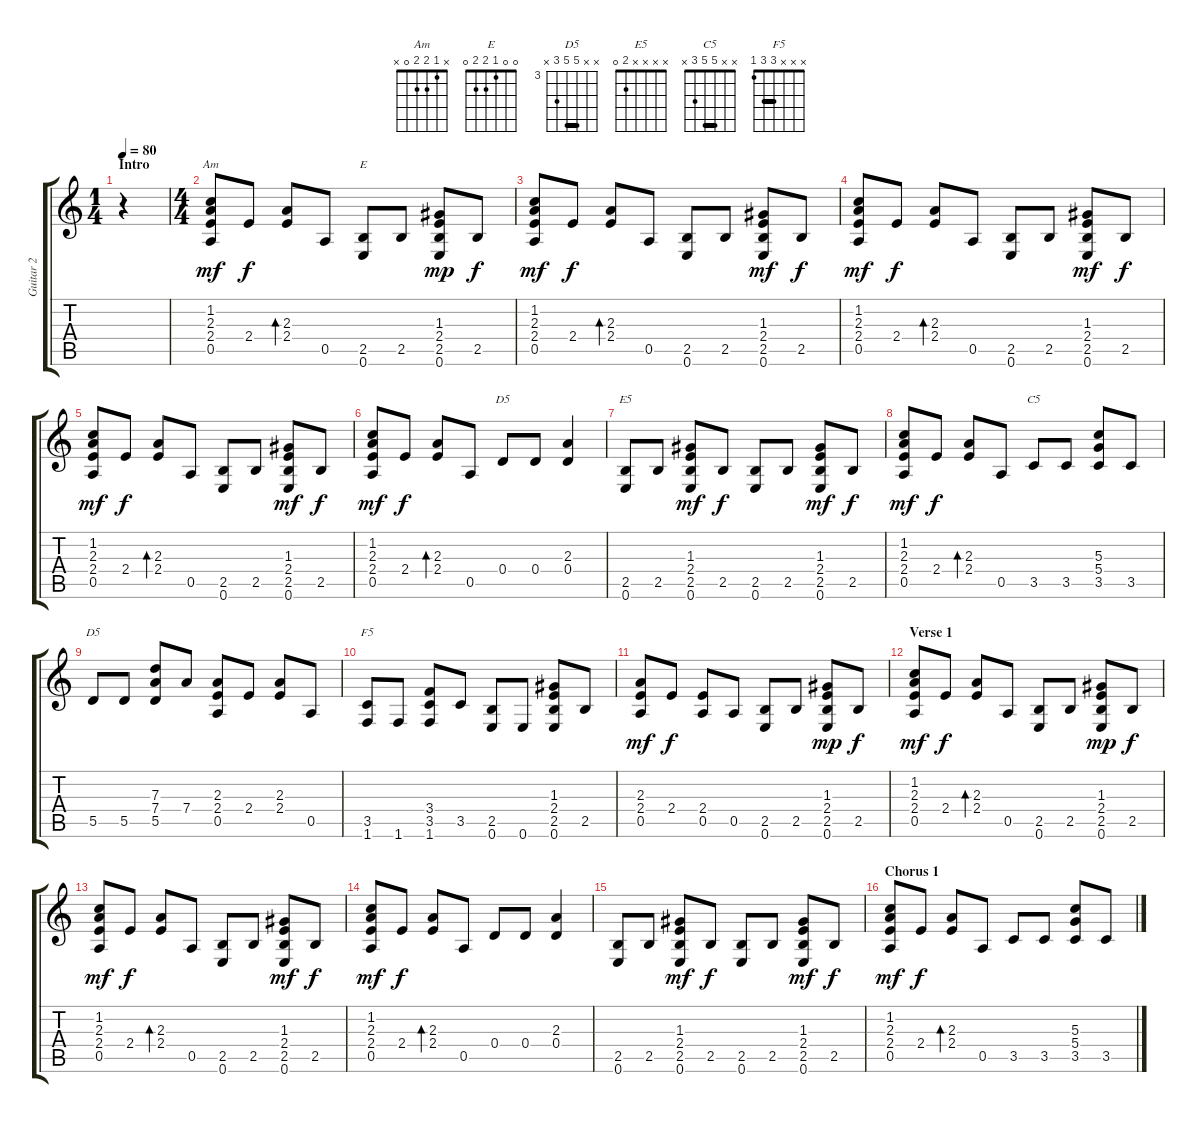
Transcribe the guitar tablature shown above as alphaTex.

\track ("Guitar 2" "Guitar 2") {instrument electricguitarmuted}
\staff {score tabs}
\tuning (E4 B3 G3 D3 A2 E2) {hide}
\chord ("Am" x 1 2 2 0 x)
\chord ("E" 0 0 1 2 2 0)
\chord ("D5" x x 2 0 x x)
\chord ("E5" x x x x 2 0)
\chord ("C5" x x 5 5 3 x) {barre 5}
\chord ("D5" x x 7 7 5 x) {firstfret 3 barre 7}
\chord ("F5" x x x 3 3 1) {barre 3}
\ts (1 4)
\section ("" "Intro")
\tempo 80
\clef g2
\ks c
r.4{dy mf instrument electricguitarmuted} |
\ts (4 4)
(1.2 2.3 2.4 0.5).8{ch "Am"} 2.4.8{dy f} (2.3 2.4).8{bd 60} 0.5.8 (2.5 0.6).8{ch "E"} 2.5.8 (1.3 2.4 2.5 0.6).8{dy mp} 2.5.8{dy f} |
(1.2 2.3 2.4 0.5).8{dy mf} 2.4.8{dy f} (2.3 2.4).8{bd 60} 0.5.8 (2.5 0.6).8 2.5.8 (1.3 2.4 2.5 0.6).8{dy mf} 2.5.8{dy f} |
(1.2 2.3 2.4 0.5).8{dy mf} 2.4.8{dy f} (2.3 2.4).8{bd 60} 0.5.8 (2.5 0.6).8 2.5.8 (1.3 2.4 2.5 0.6).8{dy mf} 2.5.8{dy f} |
(1.2 2.3 2.4 0.5).8{dy mf} 2.4.8{dy f} (2.3 2.4).8{bd 60} 0.5.8 (2.5 0.6).8 2.5.8 (1.3 2.4 2.5 0.6).8{dy mf} 2.5.8{dy f} |
(1.2 2.3 2.4 0.5).8{dy mf} 2.4.8{dy f} (2.3 2.4).8{bd 60} 0.5.8 0.4.8{ch "D5"} 0.4.8 (2.3 0.4).4 |
(2.5 0.6).8{ch "E5"} 2.5.8 (1.3 2.4 2.5 0.6).8{dy mf} 2.5.8{dy f} (2.5 0.6).8 2.5.8 (1.3 2.4 2.5 0.6).8{dy mf} 2.5.8{dy f} |
(1.2 2.3 2.4 0.5).8{dy mf} 2.4.8{dy f} (2.3 2.4).8{bd 60} 0.5.8 3.5.8{ch "C5"} 3.5.8 (5.3 5.4 3.5).8 3.5.8 |
5.5.8{ch "D5"} 5.5.8 (7.3 7.4 5.5).8 7.4.8 (2.3 2.4 0.5).8 2.4.8 (2.3 2.4).8 0.5.8 |
(3.5 1.6).8{ch "F5"} 1.6.8 (3.4 3.5 1.6).8 3.5.8 (2.5 0.6).8 0.6.8 (1.3 2.4 2.5 0.6).8 2.5.8 |
(2.3 2.4 0.5).8{dy mf} 2.4.8{dy f} (2.4 0.5).8 0.5.8 (2.5 0.6).8 2.5.8 (1.3 2.4 2.5 0.6).8{dy mp} 2.5.8{dy f} |
\section ("" "Verse 1")
(1.2 2.3 2.4 0.5).8{dy mf} 2.4.8{dy f} (2.3 2.4).8{bd 60} 0.5.8 (2.5 0.6).8 2.5.8 (1.3 2.4 2.5 0.6).8{dy mp} 2.5.8{dy f} |
(1.2 2.3 2.4 0.5).8{dy mf} 2.4.8{dy f} (2.3 2.4).8{bd 60} 0.5.8 (2.5 0.6).8 2.5.8 (1.3 2.4 2.5 0.6).8{dy mf} 2.5.8{dy f} |
(1.2 2.3 2.4 0.5).8{dy mf} 2.4.8{dy f} (2.3 2.4).8{bd 60} 0.5.8 0.4.8 0.4.8 (2.3 0.4).4 |
(2.5 0.6).8 2.5.8 (1.3 2.4 2.5 0.6).8{dy mf} 2.5.8{dy f} (2.5 0.6).8 2.5.8 (1.3 2.4 2.5 0.6).8{dy mf} 2.5.8{dy f} |
\section ("" "Chorus 1")
(1.2 2.3 2.4 0.5).8{dy mf} 2.4.8{dy f} (2.3 2.4).8{bd 60} 0.5.8 3.5.8 3.5.8 (5.3 5.4 3.5).8 3.5.8
